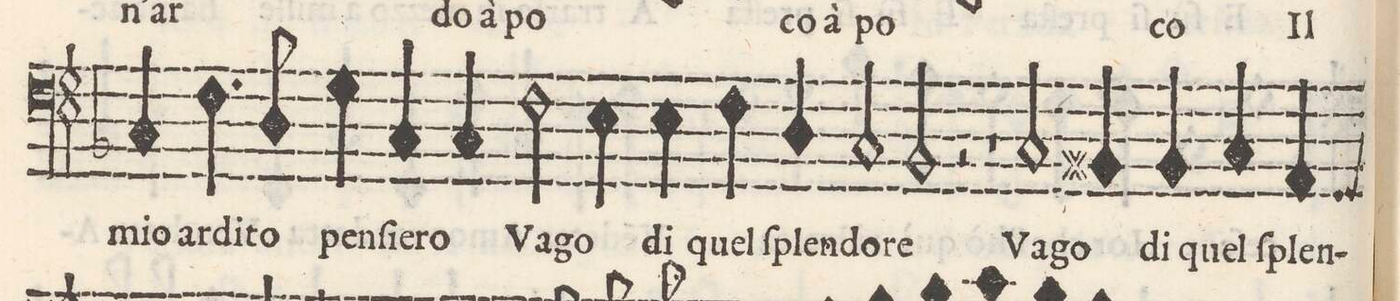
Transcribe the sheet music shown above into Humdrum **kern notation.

**kern	**text
*I"BASSO	*
*clefF4	*
*k[b-]	*
*met(C)	*
*M2/1	*
4C/	mio ar-
4.F\	-di-
=21-	=21-
8D/	-to
4G\	pen-
4C/	-ſie-
4C/	-ro
2F\	Va-
4E\	-go
4E\	di
=22-	=22-
4F\	quel
4D/	ſplen-
2C/	-do-
2BB-/	-re
2r	.
=23-	=23-
1r	.
2C/	Va-
4BBn/	-go
4BB/	di
=24-	=24-
4C/	quel
4AA/	ſplen-
*custos:AA	*
*-	*-
